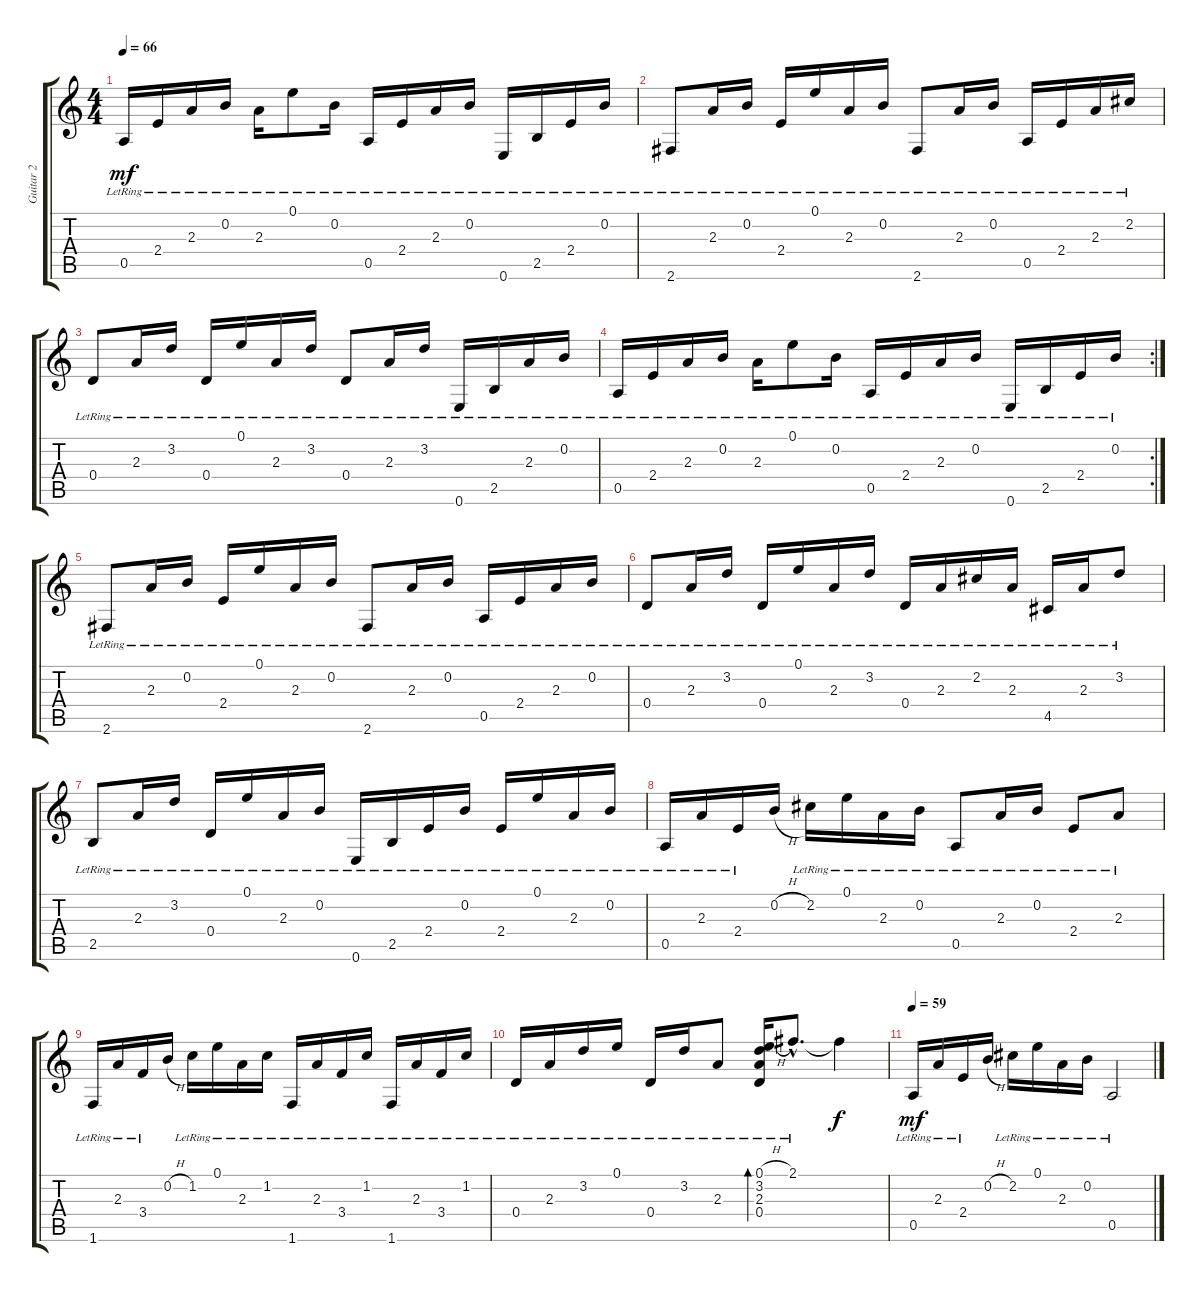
\track ("Guitar 2" "Guitar 2") {instrument acousticguitarsteel}
\staff {score tabs}
\tuning (E4 B3 G3 D3 A2 E2) {hide}
\ts (4 4)
\tempo 66
\clef g2
\ks c
0.5{lr}.16{dy mf} 2.4{lr}.16 2.3{lr}.16 0.2{lr}.16 2.3{lr}.16 0.1{lr}.8 0.2{lr}.16 0.5{lr}.16 2.4{lr}.16 2.3{lr}.16 0.2{lr}.16 0.6{lr}.16 2.5{lr}.16 2.4{lr}.16 0.2{lr}.16 |
2.6{lr}.8 2.3{lr}.16 0.2{lr}.16 2.4{lr}.16 0.1{lr}.16 2.3{lr}.16 0.2{lr}.16 2.6{lr}.8 2.3{lr}.16 0.2{lr}.16 0.5{lr}.16 2.4{lr}.16 2.3{lr}.16 2.2{lr}.16 |
0.4{lr}.8 2.3{lr}.16 3.2{lr}.16 0.4{lr}.16 0.1{lr}.16 2.3{lr}.16 3.2{lr}.16 0.4{lr}.8 2.3{lr}.16 3.2{lr}.16 0.6{lr}.16 2.5{lr}.16 2.3{lr}.16 0.2{lr}.16 |
\rc 2
0.5{lr}.16 2.4{lr}.16 2.3{lr}.16 0.2{lr}.16 2.3{lr}.16 0.1{lr}.8 0.2{lr}.16 0.5{lr}.16 2.4{lr}.16 2.3{lr}.16 0.2{lr}.16 0.6{lr}.16 2.5{lr}.16 2.4{lr}.16 0.2{lr}.16 |
2.6{lr}.8 2.3{lr}.16 0.2{lr}.16 2.4{lr}.16 0.1{lr}.16 2.3{lr}.16 0.2{lr}.16 2.6{lr}.8 2.3{lr}.16 0.2{lr}.16 0.5{lr}.16 2.4{lr}.16 2.3{lr}.16 0.2{lr}.16 |
0.4{lr}.8 2.3{lr}.16 3.2{lr}.16 0.4{lr}.16 0.1{lr}.16 2.3{lr}.16 3.2{lr}.16 0.4{lr}.16 2.3{lr}.16 2.2{lr}.16 2.3{lr}.16 4.5{lr}.16 2.3{lr}.16 3.2{lr}.8 |
2.5{lr}.8 2.3{lr}.16 3.2{lr}.16 0.4{lr}.16 0.1{lr}.16 2.3{lr}.16 0.2{lr}.16 0.6{lr}.16 2.5{lr}.16 2.4{lr}.16 0.2{lr}.16 2.4{lr}.16 0.1{lr}.16 2.3{lr}.16 0.2{lr}.16 |
0.5{lr}.16 2.3{lr}.16 2.4{lr}.16 0.2{h}.16 2.2{lr}.16 0.1{lr}.16 2.3{lr}.16 0.2{lr}.16 0.5{lr}.8 2.3{lr}.16 0.2{lr}.16 2.4{lr}.8 2.3{lr}.8 |
1.6{lr}.16 2.3{lr}.16 3.4{lr}.16 0.2{h}.16 1.2{lr}.16 0.1{lr}.16 2.3{lr}.16 1.2{lr}.16 1.6{lr}.16 2.3{lr}.16 3.4{lr}.16 1.2{lr}.16 1.6{lr}.16 2.3{lr}.16 3.4{lr}.16 1.2{lr}.16 |
0.4{lr}.16 2.3{lr}.16 3.2{lr}.16 0.1{lr}.16 0.4{lr}.16 3.2{lr}.16 2.3{lr}.8 (0.1{h} 3.2{lr} 2.3{lr} 0.4{lr}).16{bd 120} 2.1{hac lr}.8{d} 2.1{t}.4{dy f} |
\tempo 59
0.5{lr}.16{dy mf} 2.3{lr}.16 2.4{lr}.16 0.2{h}.16 2.2{lr}.16 0.1{lr}.16 2.3{lr}.16 0.2{lr}.16 0.5{lr}.2
